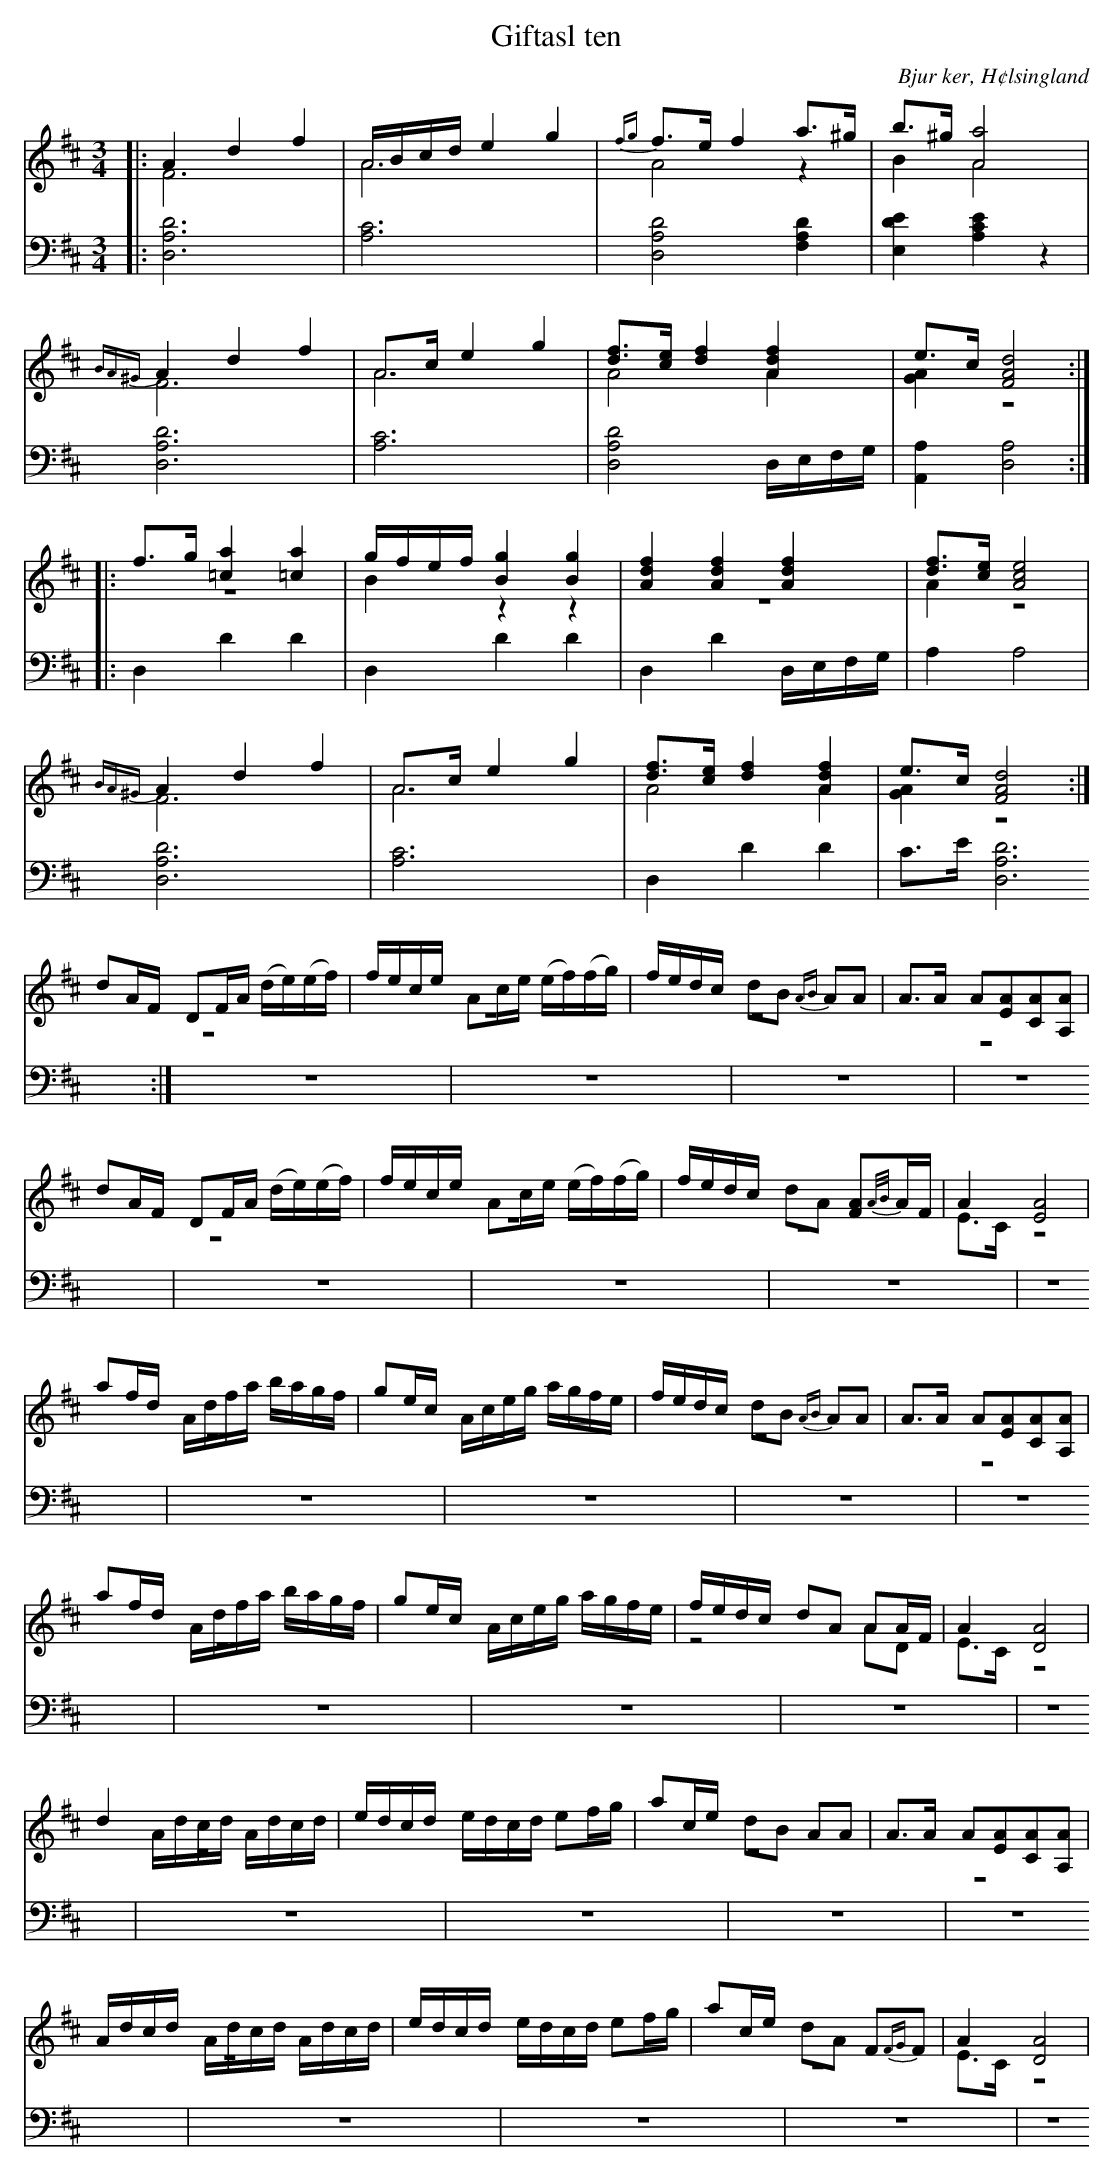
X:1
T: Giftasl ten
O: Bjur ker, H¢lsingland
M: 3/4
L: 1/8
K: D
V:1
V:2 merge
V:3
V:1
|: A2 d2 f2|A/B/c/d/ e2 g2|{fg}f>e f2 a>^g |b>^g [A4a4]|
 {BA^G}A2 d2 f2|A>c e2 g2|[df]>[ce] [d2f2] [A2d2f2]| e>c [F4A4d4]:|
|:f>g [=c2a2] [=c2a2]|g/f/e/f/ [B2g2] [B2g2]|[A2d2f2] [A2d2f2] [A2d2f2] |[df]>[ce] [A4c4e4]|
{BA^G}A2 d2 f2|A>c e2 g2|[df]>[ce] [d2f2] [A2d2f2]| e>c [F4A4d4]:|
dA/F/ DF/A/  (d/e/)(e/f/)|f/e/c/e/ Ac/e/ (e/f/)(f/g/)|f/e/d/c/ dB {AB}AA|A>A A[EA][CA][A,A]|
dA/F/ DF/A/ (d/e/)(e/f/)|f/e/c/e/ Ac/e/ (e/f/)(f/g/)|f/e/d/c/ dA [FA]{A/B/}A/F/|A2 [E4A4]|
af/d/ A/d/f/a/  b/a/g/f/| ge/c/ A/c/e/g/ a/g/f/e/|f/e/d/c/ dB {AB}AA|A>A A[EA][CA][A,A]|
af/d/ A/d/f/a/ b/a/g/f/|ge/c/ A/c/e/g/ a/g/f/e/|f/e/d/c/ dA AA/F/| A2 [D4A4]|
d2 A/d/c/d/ A/d/c/d/|e/d/c/d/ e/d/c/d/ ef/g/|ac/e/ dB AA|A>A A[EA][CA][A,A]|
A/d/c/d/ A/d/c/d/ A/d/c/d/|e/d/c/d/ e/d/c/d/ ef/g/| ac/e/ dA F{FG}F|A2 [D4A4]|
V:2
|: F6| A6|A4 z2|B2 A4|
F6| A6|A4 A2|[G2A2] z4:|
|:z6|B2 z2 z2|z6|A2 z4|
F6|A6|A4 A2|[G2A2] z4:|
z6|z6|z6|z6|
z6|z6|z6|E>C z4|
z6|z6|z6|z6|
z6|z6|z4 AD|E>C z4|
z6|z6|z6|z6|
z6|z6|z6|E>C z4|
V:4 clef bass
|: [D,6A,6D6]| [A,6C6]|[D,4A,4D4] [F,2A,2D2]|[E,2D2E2] [A,2C2E2] z2|
[D,6A,6D6]| [A,6C6]|[D,4A,4D4] D,/E,/F,/G,/|[A,,2A,2] [D,4A,4] :|
|:D,2 D2 D2|D,2 D2 D2|D,2 D2 D,/E,/F,/G,/|A,2 A,4|
[D,6A,6D6]|[A,6C6]| D,2 D2 D2|C>E [D,6A,6D6] :|
z6|z6|z6|z6|
z6|z6|z6|z6|
z6|z6|z6|z6|
z6|z6|z6|z6|
z6|z6|z6|z6|
z6|z6|z6|z6|
